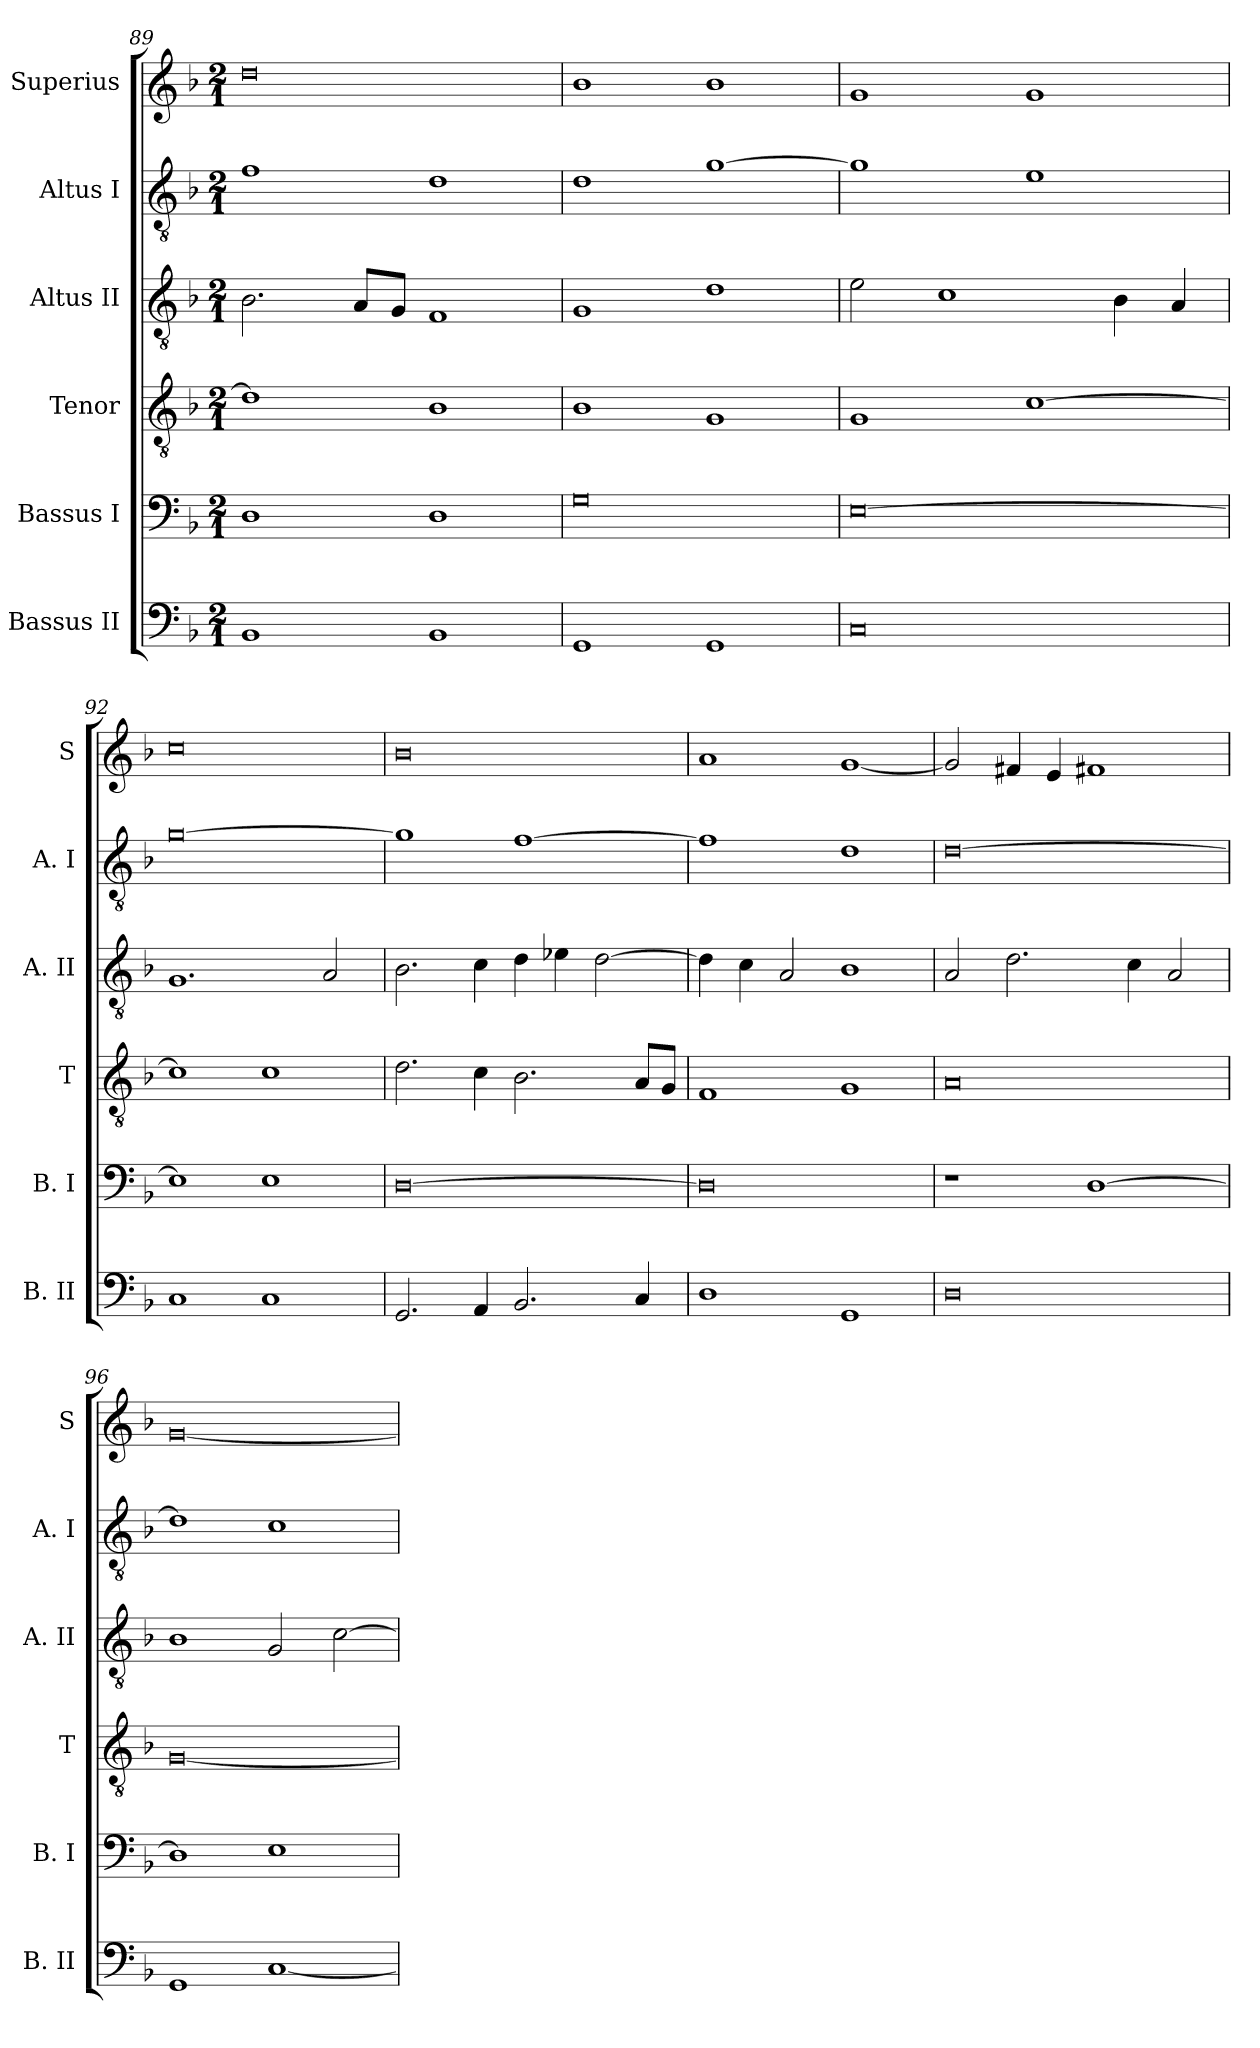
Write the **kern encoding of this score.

**kern	**kern	**kern	**kern	**kern	**kern
*part6	*part5	*part4	*part3	*part2	*part1
*staff6	*staff5	*staff4	*staff3	*staff2	*staff1
*I"Bassus II	*I"Bassus I	*I"Tenor	*I"Altus II	*I"Altus I	*I"Superius
*I'B. II	*I'B. I	*I'T	*I'A. II	*I'A. I	*I'S
*clefF4	*clefF4	*clefGv2	*clefGv2	*clefGv2	*clefG2
*k[b-]	*k[b-]	*k[b-]	*k[b-]	*k[b-]	*k[b-]
*F:	*F:	*F:	*F:	*F:	*F:
*M2/1	*M2/1	*M2/1	*M2/1	*M2/1	*M2/1
=89	=89	=89	=89	=89	=89
1BB-	1D	1d]	2.B-	1f	0dd
.	.	.	8AL	.	.
.	.	.	8GJ	.	.
1BB-	1D	1B-	1F	1d	.
=90	=90	=90	=90	=90	=90
1GG	0G	1B-	1G	1d	1b-
1GG	.	1G	1d	[1g	1b-
=91	=91	=91	=91	=91	=91
0C	[0E	1G	2e	1g]	1g
.	.	.	1c	.	.
.	.	[1c	.	1e	1g
.	.	.	4B-	.	.
.	.	.	4A	.	.
=92	=92	=92	=92	=92	=92
1C	1E]	1c]	1.G	[0g	0cc
1C	1E	1c	.	.	.
.	.	.	2A	.	.
=93	=93	=93	=93	=93	=93
2.GG	[0D	2.d	2.B-	1g]	0b-
4AA	.	4c	4c	.	.
2.BB-	.	2.B-	4d	[1f	.
.	.	.	4e-X	.	.
.	.	.	[2d	.	.
4C	.	8AL	.	.	.
.	.	8GJ	.	.	.
=94	=94	=94	=94	=94	=94
1D	0D]	1F	4d]	1f]	1a
.	.	.	4c	.	.
.	.	.	2A	.	.
1GG	.	1G	1B-	1d	[1g
=95	=95	=95	=95	=95	=95
0D	1r	0A	2A	[0d	2g]
.	.	.	2.d	.	4f#X
.	.	.	.	.	4e
.	[1D	.	.	.	1f#X
.	.	.	4c	.	.
.	.	.	2A	.	.
=96	=96	=96	=96	=96	=96
1GG	1D]	[0G	1B-	1d]	[0g
[1C	1E	.	2G	1c	.
.	.	.	[2c	.	.
=	=	=	=	=	=
*-	*-	*-	*-	*-	*-
